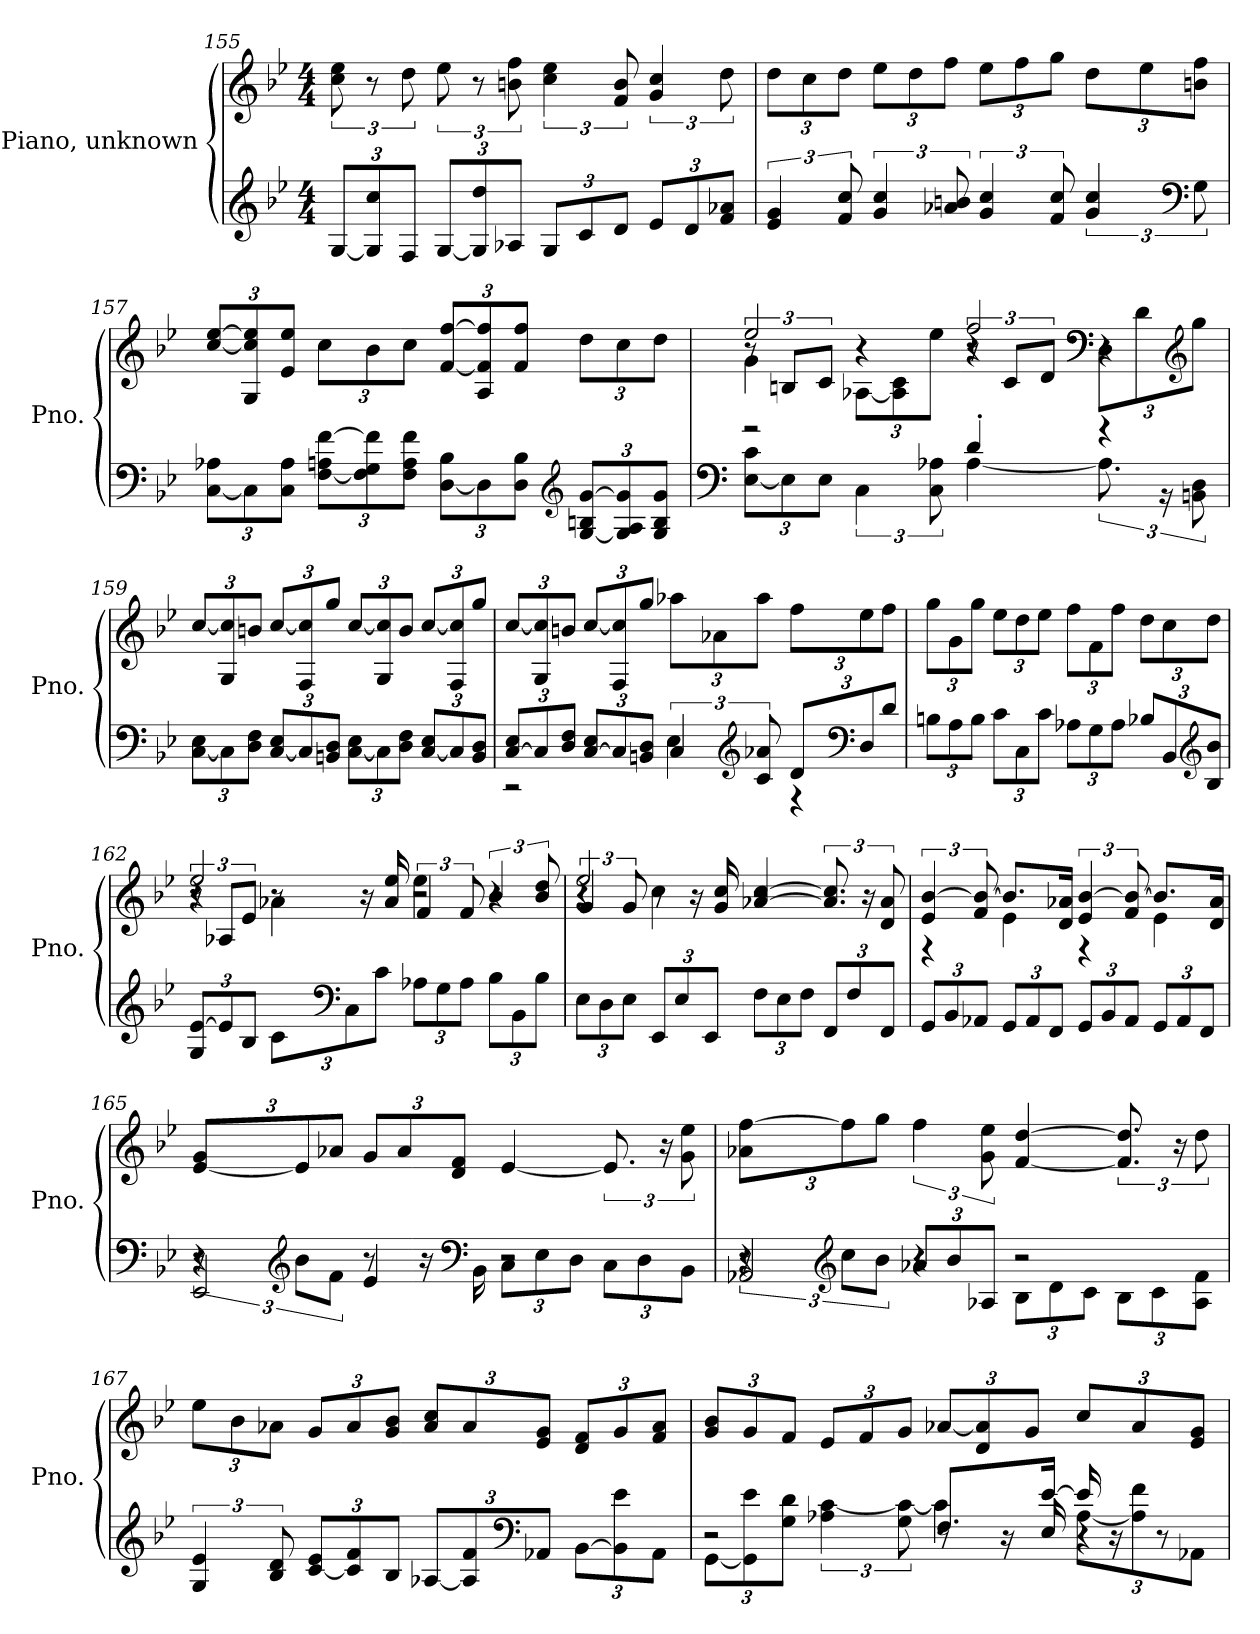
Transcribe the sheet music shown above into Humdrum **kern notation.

**kern	**kern
*part1	*part1
*staff2	*staff1
*I"Piano, unknown	*
*I'Pno.	*
!!LO:LB:g=z
*clefG2	*clefG2
*k[b-e-]	*k[b-e-]
*M4/4	*M4/4
*Xbrackettup	*
=155	=155
[12G/L	12cc\ 12ee-\
12G/] 12cc/	12r
12F/J	12dd\
[12G/L	12ee-\
12G/] 12dd/	12r
12A-X/J	12bn\ 12ff\
12G/L	6cc\ 6ee-\
12c/	.
12d/J	12f/ 12b/
12e-/L	6g/ 6cc/
12d/	.
12f/ 12a-X/J	12dd\
=156	=156
*brackettup	*Xbrackettup
6e-/ 6g/	12dd\L
.	12cc\
12f/ 12cc/	12dd\J
6g/ 6cc/	12ee-\L
.	12dd\
12a-X/ 12bn/	12ff\J
6g/ 6cc/	12ee-\L
.	12ff\
12f/ 12cc/	12gg\J
6g/ 6cc/	12dd\L
.	12ee-\
*clefF4	*
12G\	12bn\ 12ff\J
!!LO:LB:g=z
=157	=157
*Xbrackettup	*
[12C\ 12A-X\L	[12cc/ [12ee-/L
12C\]	12G/ 12cc/] 12ee-/]
12C\ 12A-\J	12e-/ 12ee-/J
[12F\ 12An\ [12f\L	12cc\L
12F\] 12G\ 12f\]	12b-\
12F\ 12A\ 12f\J	12cc\J
[12D\ 12B-\L	[12f/ [12ff/L
12D\]	12A/ 12f/] 12ff/]
12D\ 12B-\J	12f/ 12ff/J
*clefG2	*
[12G/ 12Bn/ [12g/L	12dd\L
12G/] 12A/ 12g/]	12cc\
12G/ 12B/ 12g/J	12dd\J
=158	=158
*clefF4	*
*^	*^
*	*	*	*^
*	*	*	*	*brackettup
2r	[12E-\ 12c\L	2ee-/	4g\	12r
.	12E-\]	.	.	12Bn/L
.	12E-\J	.	.	12c/J
*	*brackettup	*	*Xbrackettup	*
.	6C\	.	[12A-X\L	4r
.	.	.	12A-\] 12c\	.
.	12C\ 12A-X\	.	12ee-\J	.
*	*	*	*	*brackettup
4d'/	[4A-\	2ff/	4r	12r
.	.	.	.	12c/L
.	.	.	.	12d/J
*	*	*clefF4	*	*
*	*	*	*Xbrackettup	*
4r	12.A-\]	.	12D\L	4r
.	.	.	12d\	.
.	24r	.	.	.
*	*	*clefG2	*	*
.	12BBn\ 12D\	.	12gg\J	.
*v	*v	*	*	*
*	*v	*v	*v
!!LO:PB:g=z
=159	=159
*Xbrackettup	*
[12C\ 12E-\L	[12cc/L
12C\]	12G/ 12cc/]
12D\ 12F\J	12bn/J
[12C/ 12E-/L	[12cc/L
12C/]	12F/ 12cc/]
12BBn/ 12D/J	12gg/J
[12C\ 12E-\L	[12cc/L
12C\]	12G/ 12cc/]
12D\ 12F\J	12b/J
[12C/ 12E-/L	[12cc/L
12C/]	12F/ 12cc/]
12BB/ 12D/J	12gg/J
=160	=160
*^	*
[12C/ 12E-/L	2r	[12cc/L
12C/]	.	12G/ 12cc/]
12D/ 12F/J	.	12bn/J
[12C/ 12E-/L	.	[12cc/L
12C/]	.	12F/ 12cc/]
12BBn/ 12D/J	.	12gg/J
*brackettup	*	*
6C/	4E-\	12aa-X\L
.	.	12a-X\
*clefG2	*	*
12c/ 12a-X/	.	12aa-\J
*Xbrackettup	*	*
12d/L	4r	12ff\L
*clefF4	*	*
12D/	.	12ee-\
12d/J	.	12ff\J
*v	*v	*
!!LO:LB:g=z
=161	=161
12Bn\L	12gg\L
12A\	12g\
12B\J	12gg\J
12c\L	12ee-\L
12C\	12dd\
12c\J	12ee-\J
12A-X\L	12ff\L
12G\	12f\
12A-\J	12ff\J
12B-X/L	12dd\L
12BB-/	12cc\
*clefG2	*
12B-/ 12b-/J	12dd\J
=162	=162
*	*^
*	*	*^
*	*	*	*brackettup
12G/ [12e-/L	2ee-/	4r	12r
12e-/]	.	.	12A-X/L
12B-/J	.	.	12e-/J
12c\L	.	4a-X\	8r
*clefF4	*	*	*
12C\	.	.	.
.	.	.	16r
12c\J	.	.	.
.	.	.	16a-/ 16ee-/
12A-X\L	2r	4ee-\	6f/
12G\	.	.	.
12A-\J	.	.	12f/
12B-\L	.	4r	6b-/
12BB-\	.	.	.
12B-\J	.	.	12b-/ 12dd/
!!LO:LB:g=z	!!	!!
=163	=163	=163	=163
12E-\L	2ee-/	4r	6g/
12D\	.	.	.
12E-\J	.	.	12g/
12EE-/L	.	4cc\	8r
12E-/	.	.	.
.	.	.	16r
12EE-/J	.	.	.
.	.	.	16g/ 16cc/
12F\L	2r	2r	[4a-X/ [4cc/
12E-\	.	.	.
12F\J	.	.	.
12FF/L	.	.	12.a-/] 12.cc/]
12F/	.	.	.
.	.	.	24r
12FF/J	.	.	12d/ 12a-/
*	*	*v	*v
=164	=164	=164
12GG/L	6e-/ [6b-/	4r
12BB-/	.	.
12AA-X/J	12f/ 12b-/_	.
12GG/L	8.b-/L]	4e-\
12AA-/	.	.
12FF/J	.	.
.	16d/ 16a-X/Jk	.
12GG/L	6e-/ [6b-/	4r
12BB-/	.	.
12AA-/J	12f/ 12b-/_	.
12GG/L	8.b-/L]	4e-\
12AA-/	.	.
12FF/J	.	.
.	16d/ 16a-/Jk	.
*	*v	*v
!!LO:LB:g=z
=165	=165
*^	*
*	*brackettup	*Xbrackettup
*	*^	*
4r	12r	2EE-/	[12e-/ 12g/L
*clefG2	*	*	*
.	12b-\L	.	12e-/]
.	12f\J	.	12a-X/J
4e-/	8r	.	12g/L
.	.	.	12a-/
.	16r	.	.
.	.	.	12d/ 12f/J
*clefF4	*	*	*
.	16BB-\	.	.
*	*Xbrackettup	*	*
2r	12C\L	2r	[4e-/
.	12E-\	.	.
.	12D\J	.	.
*	*	*	*brackettup
.	12C\L	.	12.e-/]
.	12D\	.	.
.	.	.	24r
.	12BB-\J	.	12g\ 12ee-\
=166	=166	=166	=166
*	*brackettup	*	*Xbrackettup
4r	12r	2AA-X/	12a-X\ [12ff\L
*clefG2	*	*	*
.	12cc\L	.	12ff\]
.	12b-\J	.	12gg\J
*Xbrackettup	*	*	*brackettup
12a-X/L	4r	.	6ff\
12b-/	.	.	.
12A-X/J	.	.	12g\ 12ee-\
2r	12B-\L	2r	[4f/ [4dd/
.	12d\	.	.
.	12c\J	.	.
.	12B-\L	.	12.f/] 12.dd/]
.	12c\	.	.
.	.	.	24r
.	12A-\ 12f\J	.	12dd\
*v	*v	*v	*
!!LO:LB:g=z
=167	=167
*brackettup	*Xbrackettup
6G/ 6e-/	12ee-\L
.	12b-\
12B-/ 12d/	12a-X\J
*Xbrackettup	*
[12c/ 12e-/L	12g/L
12c/] 12f/	12a-/
12B-/J	12g/ 12b-/J
[12A-X/L	12a-/ 12cc/L
12A-/] 12f/	12a-/
*clefF4	*
12AA-X/J	12e-/ 12g/J
[12BB-\L	12d/ 12f/L
12BB-\] 12e-\	12g/
12AA-\J	12f/ 12a-/J
=168	=168
*^	*
*	*^	*
2r	[12GG\L	2r	12g/ 12b-/L
.	12GG\] 12e-\	.	12g/
.	12G\ 12d\J	.	12f/J
*	*brackettup	*	*
.	6A-X\ [6c\	.	12e-/L
.	.	.	12f/
.	12G\ 12c\_	.	12g/J
8.F/L	4c\]	8r	[12a-X/L
.	.	.	12d/ 12a-/]
.	.	16r	.
.	.	.	12g/J
[16e-/Jk	.	16E-/	.
*	*Xbrackettup	*	*
16e-/]	[12A-\L	4r	12cc/L
16r	.	.	.
.	12A-\] 12f\	.	12a-/
8r	.	.	.
.	12AA-X\J	.	12e-/ 12g/J
*v	*v	*v	*
=	=
*-	*-
